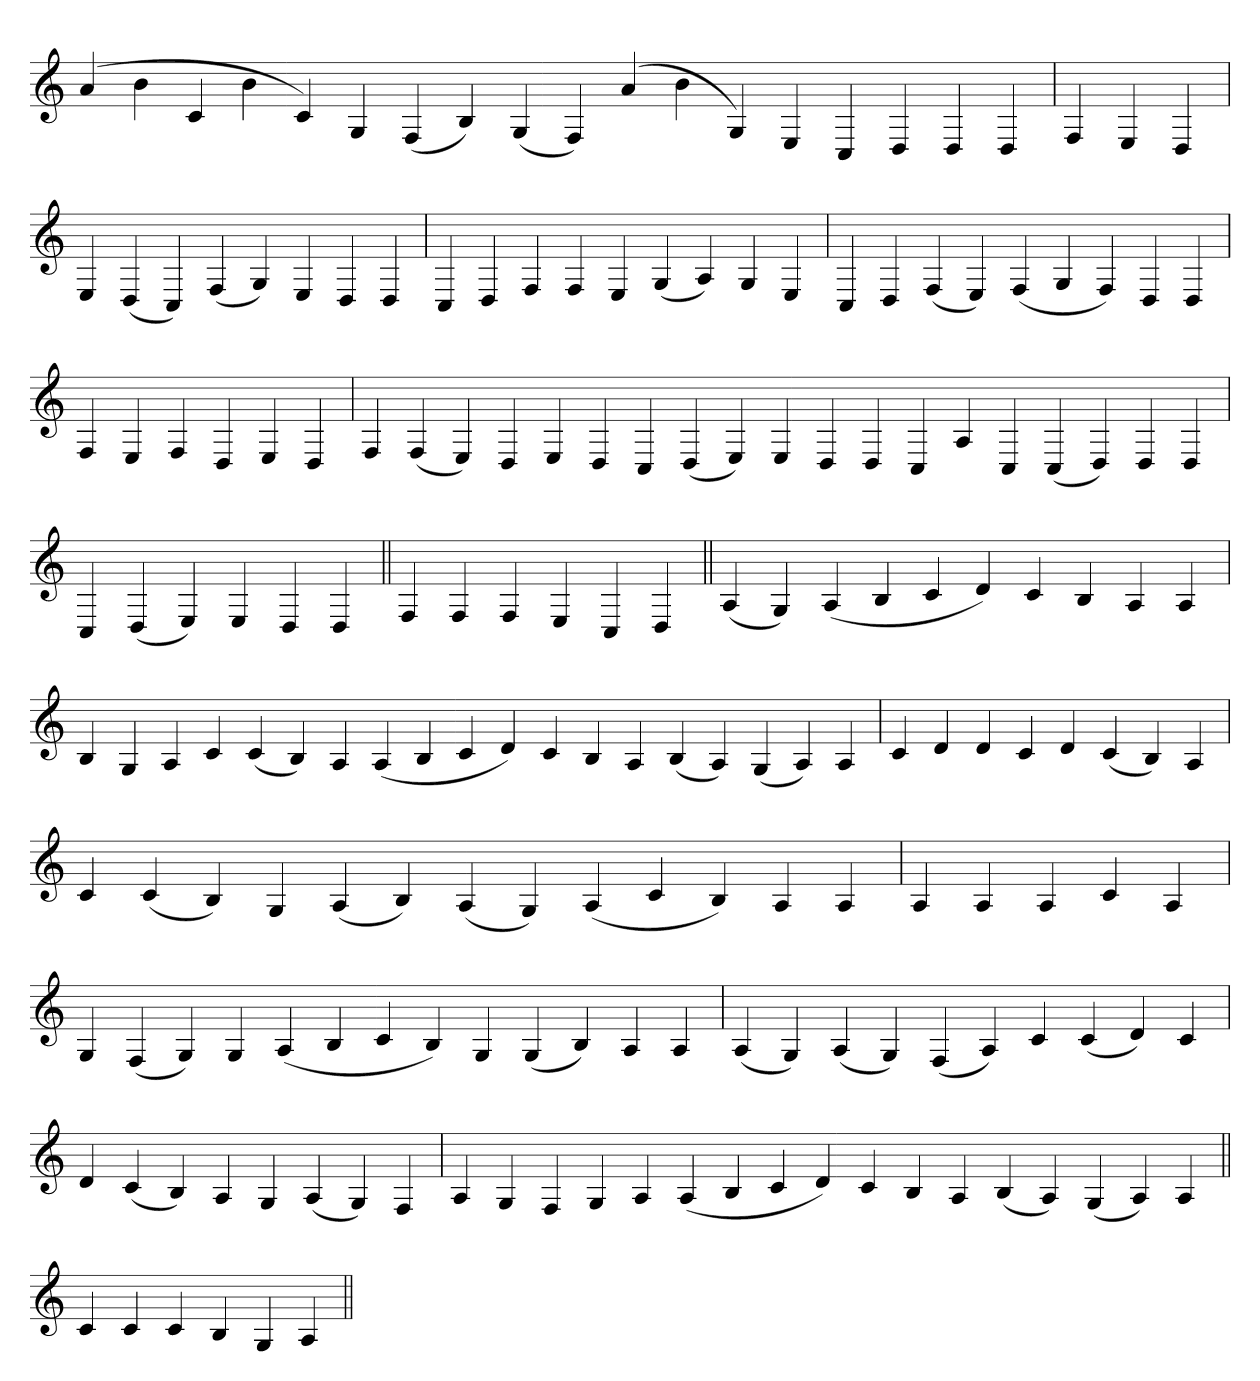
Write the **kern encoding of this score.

**kern
*part1
*staff1
=
(4a
4b
4c
4b
4c)
4G
(4F
4B)
(4G
4F)
(4a
4b
4G)
4E
4C
4D
4D
4D
=`
4F
4E
4D
=`
4E
(4D
4C)
(4F
4G)
4E
4D
4D
=
4C
4D
4F
4F
4E
(4G
4A)
4G
4E
=`
4C
4D
(4F
4E)
(4F
4G
4F)
4D
4D
=
4F
4E
4F
4D
4E
4D
='
4F
(4F
4E)
4D
4E
4D
4C
(4D
4E)
4E
4D
4D
4C
4A
4C
(4C
4D)
4D
4D
='
4C
(4D
4E)
4E
4D
4D
=||
4F
4F
4F
4E
4C
4D
=||
(4A
4G)
(4A
4B
4c
4d)
4c
4B
4A
4A
=`
4B
4G
4A
4c
(4c
4B)
4A
(4A
4B
4c
4d)
4c
4B
4A
(4B
4A)
(4G
4A)
4A
=
4c
4d
4d
4c
4d
(4c
4B)
4A
=`
4c
(4c
4B)
4G
(4A
4B)
(4A
4G)
(4A
4c
4B)
4A
4A
=
4A
4A
4A
4c
4A
=`
4G
(4F
4G)
4G
(4A
4B
4c
4B)
4G
(4G
4B)
4A
4A
=
(4A
4G)
(4A
4G)
(4F
4A)
4c
(4c
4d)
4c
=`
4d
(4c
4B)
4A
4G
(4A
4G)
4F
='
4A
4G
4F
4G
4A
(4A
4B
4c
4d)
4c
4B
4A
(4B
4A)
(4G
4A)
4A
=||
4c
4c
4c
4B
4G
4A
=||
*-
